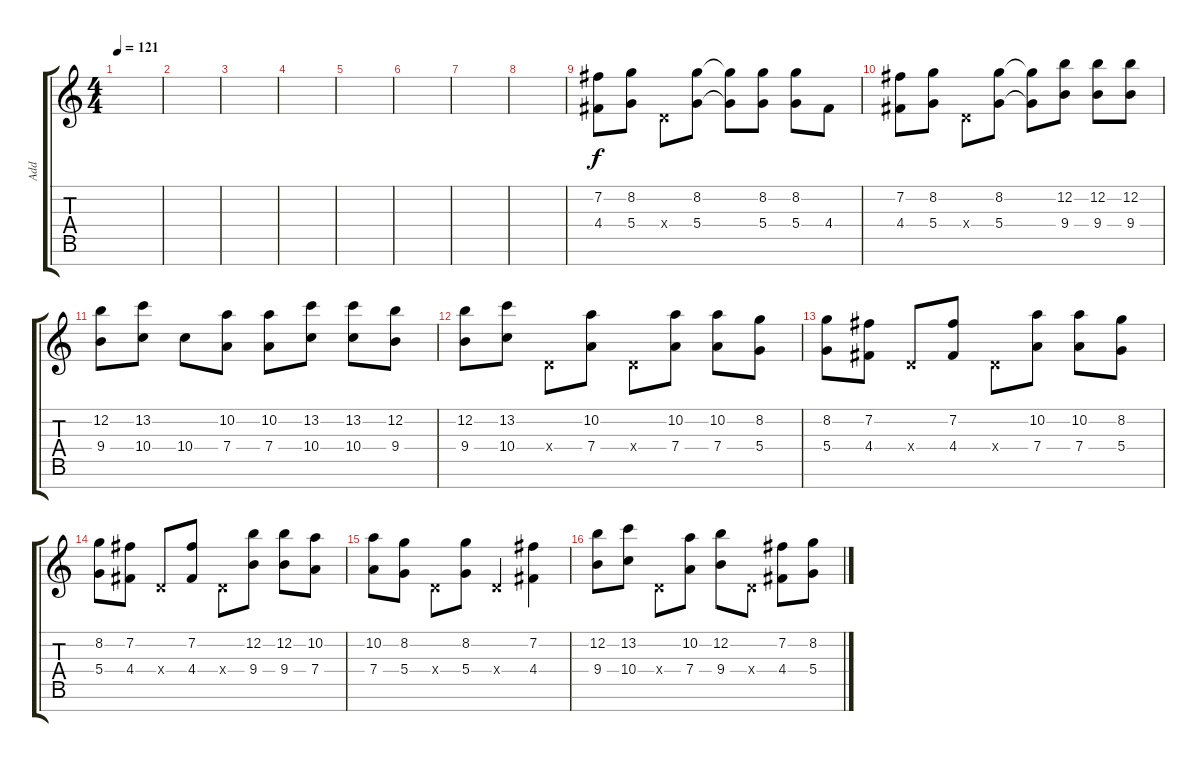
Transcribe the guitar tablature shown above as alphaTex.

\track ("Add" "Add") {instrument distortionguitar}
\staff {score tabs}
\tuning (E4 B3 G3 D3 A2 E2 B1) {hide}
\ts (4 4)
\tempo 121
\clef g2
\ks c
|
|
|
|
|
|
|
|
(7.2 4.4).8 (8.2 5.4).8 0.4{x}.8 (8.2 5.4).8 (8.2{t} 5.4{t}).8 (8.2 5.4).8 (8.2 5.4).8 4.4.8 |
(7.2 4.4).8 (8.2 5.4).8 0.4{x}.8 (8.2 5.4).8 (8.2{t} 5.4{t}).8 (12.2 9.4).8 (12.2 9.4).8 (12.2 9.4).8 |
(12.2 9.4).8 (13.2 10.4).8 10.4.8 (10.2 7.4).8 (10.2 7.4).8 (13.2 10.4).8 (13.2 10.4).8 (12.2 9.4).8 |
(12.2 9.4).8 (13.2 10.4).8 0.4{x}.8 (10.2 7.4).8 0.4{x}.8 (10.2 7.4).8 (10.2 7.4).8 (8.2 5.4).8 |
(8.2 5.4).8 (7.2 4.4).8 0.4{x}.8 (7.2 4.4).8 0.4{x}.8 (10.2 7.4).8 (10.2 7.4).8 (8.2 5.4).8 |
(8.2 5.4).8 (7.2 4.4).8 0.4{x}.8 (7.2 4.4).8 0.4{x}.8 (12.2 9.4).8 (12.2 9.4).8 (10.2 7.4).8 |
(10.2 7.4).8 (8.2 5.4).8 0.4{x}.8 (8.2 5.4).8 0.4{x}.4 (7.2 4.4).4 |
(12.2 9.4).8 (13.2 10.4).8 0.4{x}.8 (10.2 7.4).8 (12.2 9.4).8 0.4{x}.8 (7.2 4.4).8 (8.2 5.4).8
